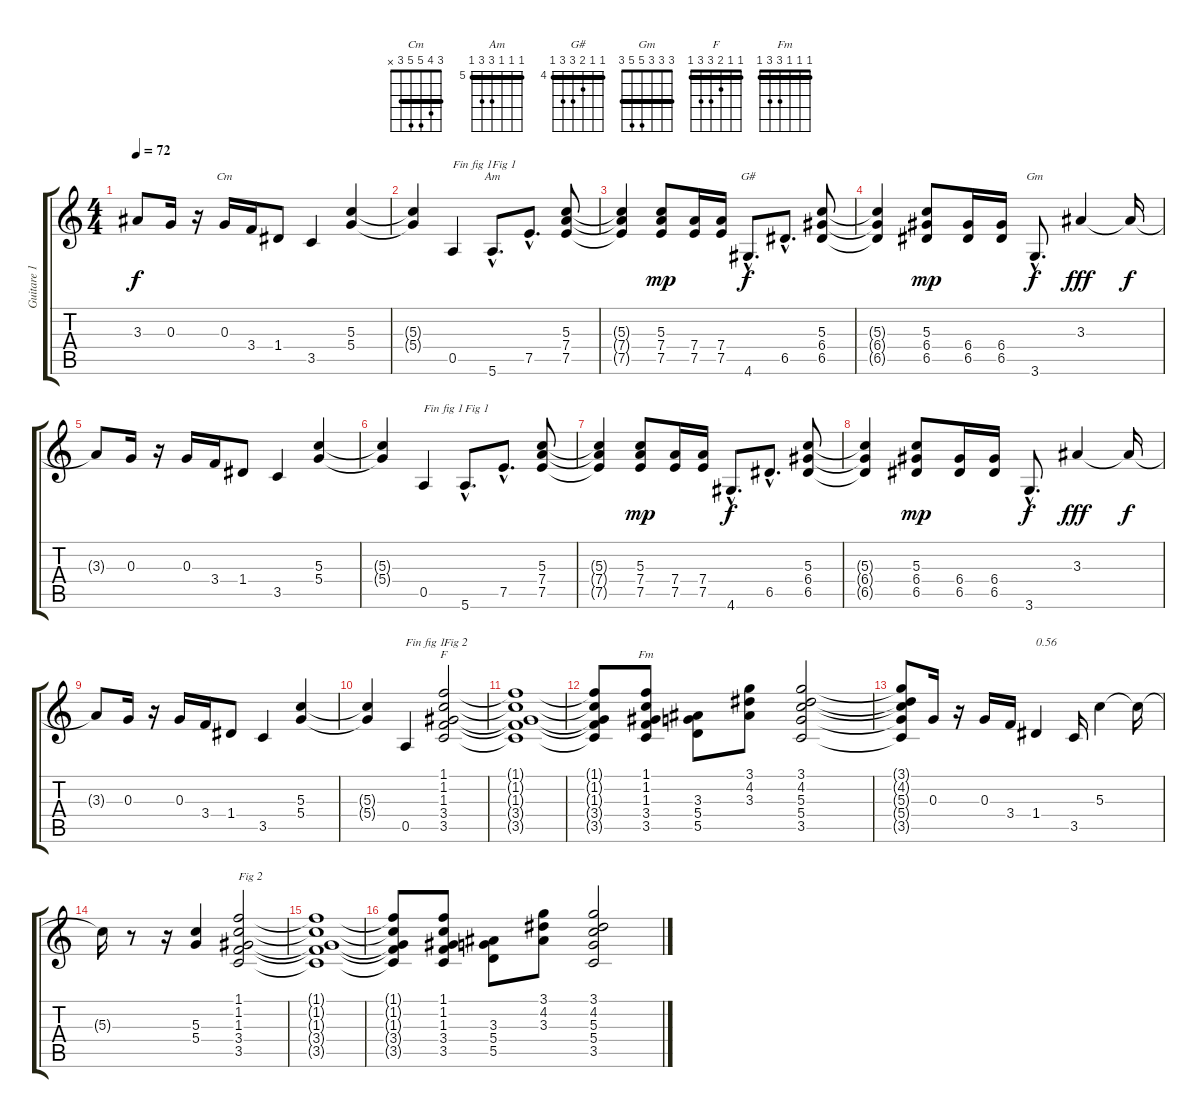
\track ("Guitare 1 delay solo" "Guitare 1 ") {instrument electricguitarclean}
\staff {score tabs}
\tuning (E4 B3 G3 D3 A2 E2) {hide}
\chord ("Cm" 3 4 5 5 3 x) {barre 3}
\chord ("Am" 5 5 5 7 7 5) {firstfret 5 barre 5}
\chord ("G#" 4 4 5 6 6 4) {firstfret 4 barre 4}
\chord ("Gm" 3 3 3 5 5 3) {barre 3}
\chord ("F" 1 1 2 3 3 1) {barre 1}
\chord ("Fm" 1 1 1 3 3 1) {barre 1}
\ts (4 4)
\tempo 72
\clef g2
\ks c
3.3{t}.8{dy f} 0.3.16 r.16 0.3.16{ch "Cm"} 3.4.16 1.4.8 3.5.4 (5.3 5.4).4 |
(5.3{t} 5.4{t}).4 0.5.4{txt "Fin fig 1"} 5.6{hac}.8{d ch "Am" txt "Fig 1"} 7.5{hac}.8{d} (5.3 7.4 7.5).8 |
(5.3{t} 7.4{t} 7.5{t}).4 (5.3 7.4 7.5).8{dy mp} (7.4 7.5).16 (7.4 7.5).16 4.6{hac}.8{d ch "G#" dy f} 6.5{hac}.8{d} (5.3 6.4 6.5).8 |
(5.3{t} 6.4{t} 6.5{t}).4 (5.3 6.4 6.5).8{dy mp} (6.4 6.5).16 (6.4 6.5).16 3.6{hac}.8{d ch "Gm" dy f} 3.3.4{dy fff} 3.3{t}.16{dy f} |
3.3{t}.8 0.3.16 r.16 0.3.16 3.4.16 1.4.8 3.5.4 (5.3 5.4).4 |
(5.3{t} 5.4{t}).4 0.5.4{txt "Fin fig 1"} 5.6{hac}.8{d txt "Fig 1"} 7.5{hac}.8{d} (5.3 7.4 7.5).8 |
(5.3{t} 7.4{t} 7.5{t}).4 (5.3 7.4 7.5).8{dy mp} (7.4 7.5).16 (7.4 7.5).16 4.6{hac}.8{d dy f} 6.5{hac}.8{d} (5.3 6.4 6.5).8 |
(5.3{t} 6.4{t} 6.5{t}).4 (5.3 6.4 6.5).8{dy mp} (6.4 6.5).16 (6.4 6.5).16 3.6{hac}.8{d dy f} 3.3.4{dy fff} 3.3{t}.16{dy f} |
3.3{t}.8 0.3.16 r.16 0.3.16 3.4.16 1.4.8 3.5.4 (5.3 5.4).4 |
(5.3{t} 5.4{t}).4 0.5.4{txt "Fin fig 1"} (1.1 1.2 1.3 3.4 3.5).2{ch "F" txt "Fig 2"} |
(1.1{t} 1.2{t} 1.3{t} 3.4{t} 3.5{t}).1 |
(1.1{t} 1.2{t} 1.3{t} 3.4{t} 3.5{t}).8 (1.1 1.2 1.3 3.4 3.5).8{ch "Fm"} (3.3 5.4 5.5).8 (3.1 4.2 3.3).8 (3.1 4.2 5.3 5.4 3.5).2 |
(3.1{t} 4.2{t} 5.3{t} 5.4{t} 3.5{t}).8 0.3.16 r.16 0.3.16 3.4.16 1.4.4{txt "0.56"} 3.5.16 5.3.4 5.3{t}.16 |
5.3{t}.16 r.8 r.16 (5.3 5.4).4 (1.1 1.2 1.3 3.4 3.5).2{txt "Fig 2"} |
(1.1{t} 1.2{t} 1.3{t} 3.4{t} 3.5{t}).1 |
(1.1{t} 1.2{t} 1.3{t} 3.4{t} 3.5{t}).8 (1.1 1.2 1.3 3.4 3.5).8 (3.3 5.4 5.5).8 (3.1 4.2 3.3).8 (3.1 4.2 5.3 5.4 3.5).2
